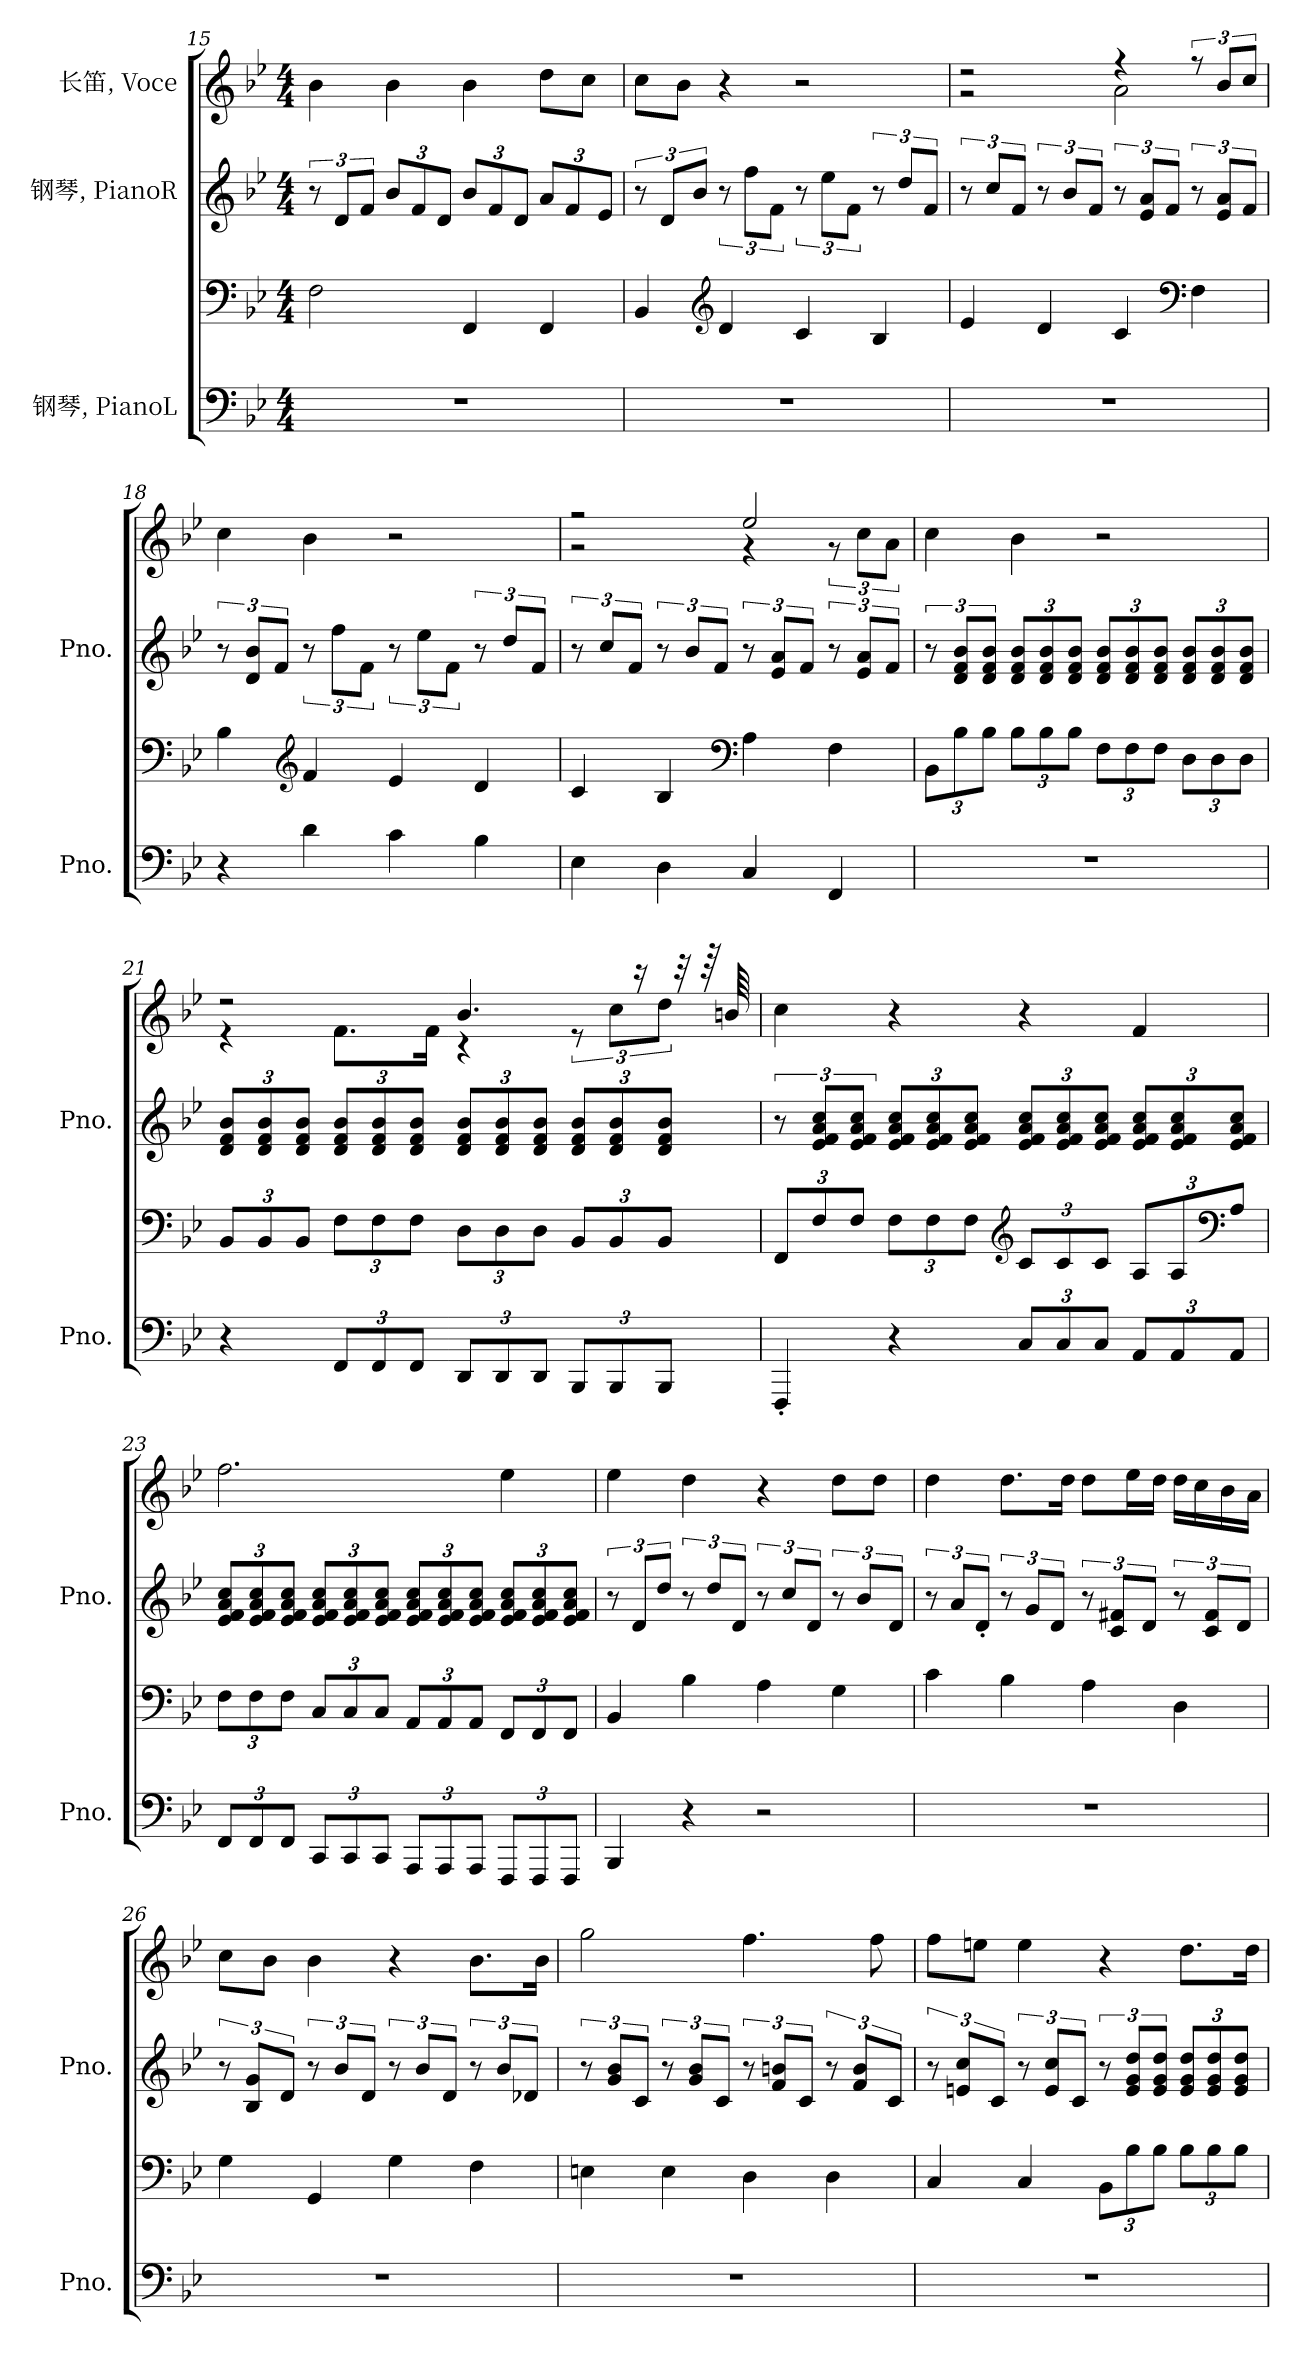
**kern	**kern	**kern	**kern
*part3	*part3	*part2	*part1
*staff4	*staff3	*staff2	*staff1
*I"钢琴, PianoL	*	*I"钢琴, PianoR	*I"长笛, Voce
*I'Pno.	*	*I'Pno.	*
!!LO:LB:g=z
*clefF4	*clefF4	*clefG2	*clefG2
*k[b-e-]	*k[b-e-]	*k[b-e-]	*k[b-e-]
*M4/4	*M4/4	*M4/4	*M4/4
=15	=15	=15	=15
1r	2F\	12r	4b-\
.	.	12d/L	.
.	.	12f/J	.
*	*	*Xbrackettup	*
.	.	12b-/L	4b-\
.	.	12f/	.
.	.	12d/J	.
.	4FF/	12b-/L	4b-\
.	.	12f/	.
.	.	12d/J	.
.	4FF/	12a/L	8dd\L
.	.	12f/	.
.	.	.	8cc\J
.	.	12e-/J	.
=16	=16	=16	=16
*	*	*brackettup	*
1r	4BB-/	12r	8cc\L
.	.	12d/L	.
.	.	.	8b-\J
.	.	12b-/J	.
*	*clefG2	*	*
.	4d/	12r	4r
.	.	12ff\L	.
.	.	12f\J	.
.	4c/	12r	2r
.	.	12ee-\L	.
.	.	12f\J	.
.	4B-/	12r	.
.	.	12dd/L	.
.	.	12f/J	.
=17	=17	=17	=17
*	*	*	*^
1r	4e-/	12r	2r	2r
.	.	12cc/L	.	.
.	.	12f/J	.	.
.	4d/	12r	.	.
.	.	12b-/L	.	.
.	.	12f/J	.	.
.	4c/	12r	4r	2a\
.	.	12e-/ 12a/L	.	.
.	.	12f/J	.	.
*	*clefF4	*	*	*
.	4F\	12r	12r	.
.	.	12e-/ 12a/L	12b-/L	.
.	.	12f/J	12cc/J	.
*	*	*	*v	*v
!!LO:PB:g=z
=18	=18	=18	=18
4r	4B-\	12r	4cc\
.	.	12d/ 12b-/L	.
.	.	12f/J	.
*	*clefG2	*	*
4d\	4f/	12r	4b-\
.	.	12ff\L	.
.	.	12f\J	.
4c\	4e-/	12r	2r
.	.	12ee-\L	.
.	.	12f\J	.
4B-\	4d/	12r	.
.	.	12dd/L	.
.	.	12f/J	.
=19	=19	=19	=19
*	*	*	*^
4E-\	4c/	12r	2r	2r
.	.	12cc/L	.	.
.	.	12f/J	.	.
4D\	4B-/	12r	.	.
.	.	12b-/L	.	.
.	.	12f/J	.	.
*	*clefF4	*	*	*
4C/	4A\	12r	2ee-/	4r
.	.	12e-/ 12a/L	.	.
.	.	12f/J	.	.
4FF/	4F\	12r	.	12r
.	.	12e-/ 12a/L	.	12cc\L
.	.	12f/J	.	12a\J
*	*	*	*v	*v
=20	=20	=20	=20
*	*Xbrackettup	*	*
1r	12BB-\L	12r	4cc\
.	12B-\	12d/ 12f/ 12b-/L	.
.	12B-\J	12d/ 12f/ 12b-/J	.
*	*	*Xbrackettup	*
.	12B-\L	12d/ 12f/ 12b-/L	4b-\
.	12B-\	12d/ 12f/ 12b-/	.
.	12B-\J	12d/ 12f/ 12b-/J	.
.	12F\L	12d/ 12f/ 12b-/L	2r
.	12F\	12d/ 12f/ 12b-/	.
.	12F\J	12d/ 12f/ 12b-/J	.
.	12D\L	12d/ 12f/ 12b-/L	.
.	12D\	12d/ 12f/ 12b-/	.
.	12D\J	12d/ 12f/ 12b-/J	.
!!LO:LB:g=z
=21	=21	=21	=21
*	*	*	*^
4r	12BB-/L	12d/ 12f/ 12b-/L	2r	4r
.	12BB-/	12d/ 12f/ 12b-/	.	.
.	12BB-/J	12d/ 12f/ 12b-/J	.	.
*Xbrackettup	*	*	*	*
12FF/L	12F\L	12d/ 12f/ 12b-/L	.	8.f\L
12FF/	12F\	12d/ 12f/ 12b-/	.	.
12FF/J	12F\J	12d/ 12f/ 12b-/J	.	.
.	.	.	.	16f\Jk
12DD/L	12D\L	12d/ 12f/ 12b-/L	4.b-/	4r
12DD/	12D\	12d/ 12f/ 12b-/	.	.
12DD/J	12D\J	12d/ 12f/ 12b-/J	.	.
12BBB-/L	12BB-/L	12d/ 12f/ 12b-/L	.	12r
12BBB-/	12BB-/	12d/ 12f/ 12b-/	.	12cc\L
.	.	.	16r	.
12BBB-/J	12BB-/J	12d/ 12f/ 12b-/J	.	12dd\J
.	.	.	32r	.
.	.	.	64r	.
.	.	.	64bn/	.
*	*	*	*v	*v
=22	=22	=22	=22
*	*	*brackettup	*
4FFF'/	12FF/L	12r	4cc\
.	12F/	12e-/ 12f/ 12a/ 12cc/L	.
.	12F/J	12e-/ 12f/ 12a/ 12cc/J	.
*	*	*Xbrackettup	*
4r	12F\L	12e-/ 12f/ 12a/ 12cc/L	4r
.	12F\	12e-/ 12f/ 12a/ 12cc/	.
.	12F\J	12e-/ 12f/ 12a/ 12cc/J	.
*	*clefG2	*	*
12C/L	12c/L	12e-/ 12f/ 12a/ 12cc/L	4r
12C/	12c/	12e-/ 12f/ 12a/ 12cc/	.
12C/J	12c/J	12e-/ 12f/ 12a/ 12cc/J	.
12AA/L	12A/L	12e-/ 12f/ 12a/ 12cc/L	4f/
12AA/	12A/	12e-/ 12f/ 12a/ 12cc/	.
*	*clefF4	*	*
12AA/J	12A/J	12e-/ 12f/ 12a/ 12cc/J	.
!!LO:LB:g=z
=23	=23	=23	=23
12FF/L	12F\L	12e-/ 12f/ 12a/ 12cc/L	2.ff\
12FF/	12F\	12e-/ 12f/ 12a/ 12cc/	.
12FF/J	12F\J	12e-/ 12f/ 12a/ 12cc/J	.
12CC/L	12C/L	12e-/ 12f/ 12a/ 12cc/L	.
12CC/	12C/	12e-/ 12f/ 12a/ 12cc/	.
12CC/J	12C/J	12e-/ 12f/ 12a/ 12cc/J	.
12AAA/L	12AA/L	12e-/ 12f/ 12a/ 12cc/L	.
12AAA/	12AA/	12e-/ 12f/ 12a/ 12cc/	.
12AAA/J	12AA/J	12e-/ 12f/ 12a/ 12cc/J	.
12FFF/L	12FF/L	12e-/ 12f/ 12a/ 12cc/L	4ee-\
12FFF/	12FF/	12e-/ 12f/ 12a/ 12cc/	.
12FFF/J	12FF/J	12e-/ 12f/ 12a/ 12cc/J	.
=24	=24	=24	=24
*	*	*brackettup	*
4BBB-/	4BB-/	12r	4ee-\
.	.	12d/L	.
.	.	12dd/J	.
4r	4B-\	12r	4dd\
.	.	12dd/L	.
.	.	12d/J	.
2r	4A\	12r	4r
.	.	12cc/L	.
.	.	12d/J	.
.	4G\	12r	8dd\L
.	.	12b-/L	.
.	.	.	8dd\J
.	.	12d/J	.
!!LO:PB:g=z
=25	=25	=25	=25
1r	4c\	12r	4dd\
.	.	12a/L	.
.	.	12d'/J	.
.	4B-\	12r	8.dd\L
.	.	12g/L	.
.	.	12d/J	.
.	.	.	16dd\Jk
.	4A\	12r	8dd\L
.	.	12c/ 12f#X/L	.
.	.	.	16ee-\L
.	.	12d/J	.
.	.	.	16dd\JJ
.	4D\	12r	16dd\LL
.	.	.	16cc\
.	.	12c/ 12f#/L	.
.	.	.	16b-\
.	.	12d/J	.
.	.	.	16a\JJ
=26	=26	=26	=26
1r	4G\	12r	8cc\L
.	.	12B-/ 12g/L	.
.	.	.	8b-\J
.	.	12d/J	.
.	4GG/	12r	4b-\
.	.	12b-/L	.
.	.	12d/J	.
.	4G\	12r	4r
.	.	12b-/L	.
.	.	12d/J	.
.	4F\	12r	8.b-\L
.	.	12b-/L	.
.	.	12d-X/J	.
.	.	.	16b-\Jk
=27	=27	=27	=27
1r	4En\	12r	2gg\
.	.	12g/ 12b-/L	.
.	.	12c/J	.
.	4E\	12r	.
.	.	12g/ 12b-/L	.
.	.	12c/J	.
.	4D\	12r	4.ff\
.	.	12f/ 12bn/L	.
.	.	12c/J	.
.	4D\	12r	.
.	.	12f/ 12b/L	.
.	.	.	8ff\
.	.	12c/J	.
!!LO:LB:g=z
=28	=28	=28	=28
1r	4C/	12r	8ff\L
.	.	12en/ 12cc/L	.
.	.	.	8een\J
.	.	12c/J	.
.	4C/	12r	4ee\
.	.	12e/ 12cc/L	.
.	.	12c/J	.
.	12BB-\L	12r	4r
.	12B-\	12e/ 12g/ 12dd/L	.
.	12B-\J	12e/ 12g/ 12dd/J	.
*	*	*Xbrackettup	*
.	12B-\L	12e/ 12g/ 12dd/L	8.dd\L
.	12B-\	12e/ 12g/ 12dd/	.
.	12B-\J	12e/ 12g/ 12dd/J	.
.	.	.	16dd\Jk
=	=	=	=
*-	*-	*-	*-
